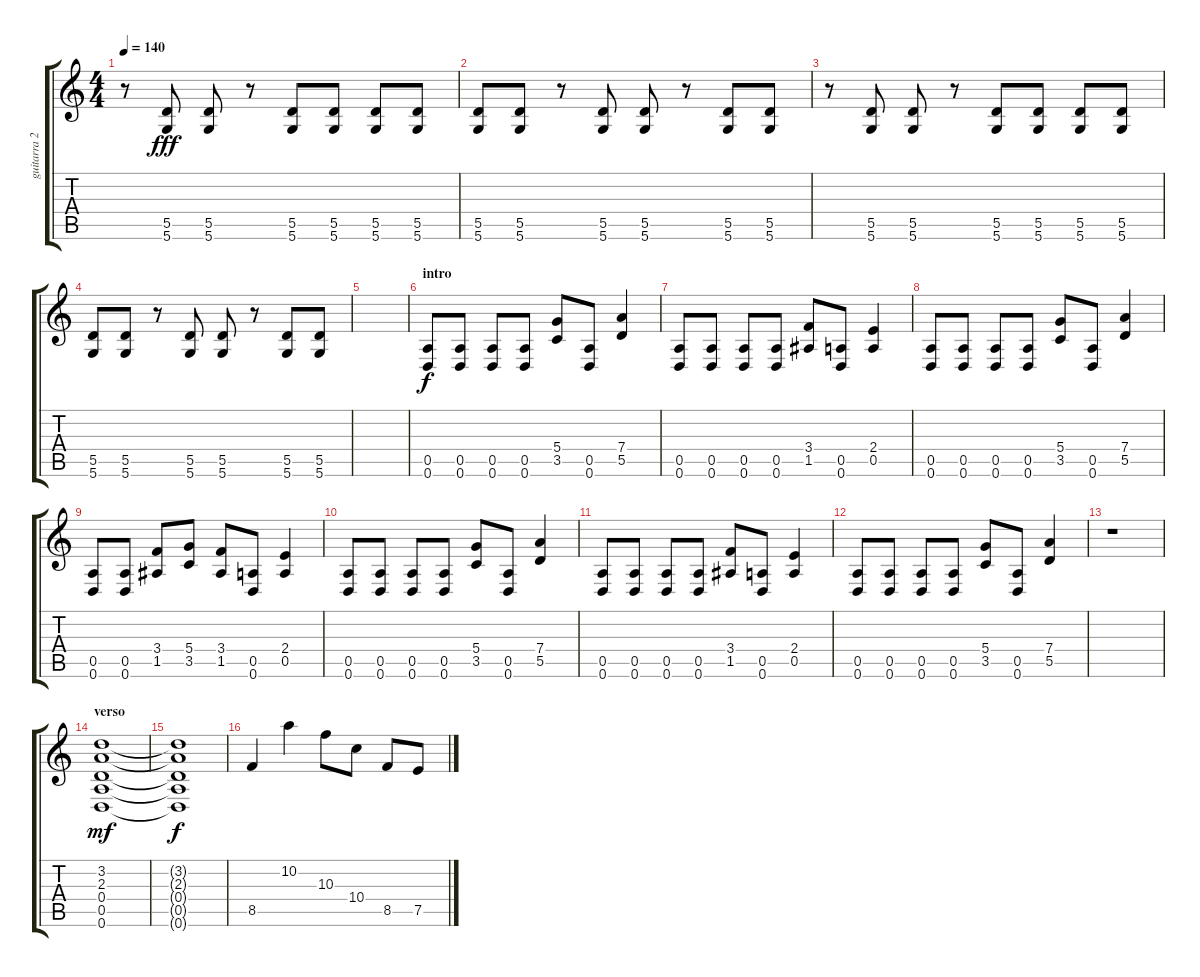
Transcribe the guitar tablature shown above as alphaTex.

\track ("guitarra 2" "guitarra 2") {instrument electricguitarclean}
\staff {score tabs}
\tuning (E4 B3 G3 D3 A2 D2) {hide}
\ts (4 4)
\tempo 140
\clef g2
\ks c
r.8{dy fff} (5.5 5.6).8{instrument distortionguitar} (5.5 5.6).8{instrument distortionguitar} r.8 (5.5 5.6).8{instrument distortionguitar} (5.5 5.6).8{instrument distortionguitar} (5.5 5.6).8{instrument distortionguitar} (5.5 5.6).8{instrument distortionguitar} |
(5.5 5.6).8{instrument distortionguitar} (5.5 5.6).8{instrument distortionguitar} r.8 (5.5 5.6).8{instrument distortionguitar} (5.5 5.6).8{instrument distortionguitar} r.8 (5.5 5.6).8{instrument distortionguitar} (5.5 5.6).8{instrument distortionguitar} |
r.8 (5.5 5.6).8{instrument distortionguitar} (5.5 5.6).8{instrument distortionguitar} r.8 (5.5 5.6).8{instrument distortionguitar} (5.5 5.6).8{instrument distortionguitar} (5.5 5.6).8{instrument distortionguitar} (5.5 5.6).8{instrument distortionguitar} |
(5.5 5.6).8{instrument distortionguitar} (5.5 5.6).8{instrument distortionguitar} r.8 (5.5 5.6).8{instrument distortionguitar} (5.5 5.6).8{instrument distortionguitar} r.8 (5.5 5.6).8{instrument distortionguitar} (5.5 5.6).8{instrument distortionguitar} |
|
\section ("" "intro")
(0.5 0.6).8{dy f volume 8 instrument distortionguitar} (0.5 0.6).8{volume 8 instrument distortionguitar} (0.5 0.6).8{volume 8 instrument distortionguitar} (0.5 0.6).8{volume 8 instrument distortionguitar} (5.4 3.5).8{volume 8 instrument distortionguitar} (0.5 0.6).8{volume 8 instrument distortionguitar} (7.4 5.5).4{volume 8 instrument distortionguitar} |
(0.5 0.6).8{volume 8 instrument distortionguitar} (0.5 0.6).8{volume 8 instrument distortionguitar} (0.5 0.6).8{volume 8 instrument distortionguitar} (0.5 0.6).8{volume 8 instrument distortionguitar} (3.4 1.5).8{volume 8 instrument distortionguitar} (0.5 0.6).8{volume 8 instrument distortionguitar} (2.4 0.5).4{volume 8 instrument distortionguitar} |
(0.5 0.6).8{volume 8 instrument distortionguitar} (0.5 0.6).8{volume 8 instrument distortionguitar} (0.5 0.6).8{volume 8 instrument distortionguitar} (0.5 0.6).8{volume 8 instrument distortionguitar} (5.4 3.5).8{volume 8 instrument distortionguitar} (0.5 0.6).8{volume 8 instrument distortionguitar} (7.4 5.5).4{volume 8 instrument distortionguitar} |
(0.5 0.6).8{volume 8 instrument distortionguitar} (0.5 0.6).8{volume 8 instrument distortionguitar} (3.4 1.5).8{volume 8 instrument distortionguitar} (5.4 3.5).8{volume 8 instrument distortionguitar} (3.4 1.5).8{volume 8 instrument distortionguitar} (0.5 0.6).8{volume 8 instrument distortionguitar} (2.4 0.5).4{volume 8 instrument distortionguitar} |
(0.5 0.6).8{volume 8 instrument distortionguitar} (0.5 0.6).8{volume 8 instrument distortionguitar} (0.5 0.6).8{volume 8 instrument distortionguitar} (0.5 0.6).8{volume 8 instrument distortionguitar} (5.4 3.5).8{volume 8 instrument distortionguitar} (0.5 0.6).8{volume 8 instrument distortionguitar} (7.4 5.5).4{volume 8 instrument distortionguitar} |
(0.5 0.6).8{volume 8 instrument distortionguitar} (0.5 0.6).8{volume 8 instrument distortionguitar} (0.5 0.6).8{volume 8 instrument distortionguitar} (0.5 0.6).8{volume 8 instrument distortionguitar} (3.4 1.5).8{volume 8 instrument distortionguitar} (0.5 0.6).8{volume 8 instrument distortionguitar} (2.4 0.5).4{volume 8 instrument distortionguitar} |
(0.5 0.6).8{volume 8 instrument distortionguitar} (0.5 0.6).8{volume 8 instrument distortionguitar} (0.5 0.6).8{volume 8 instrument distortionguitar} (0.5 0.6).8{volume 8 instrument distortionguitar} (5.4 3.5).8{volume 8 instrument distortionguitar} (0.5 0.6).8{volume 8 instrument distortionguitar} (7.4 5.5).4{volume 8 instrument distortionguitar} |
r.1 |
\section ("" "verso")
(3.2 2.3 0.4 0.5 0.6).1{dy mf volume 8 instrument distortionguitar} |
(3.2{t} 2.3{t} 0.4{t} 0.5{t} 0.6{t}).1{dy f} |
8.5.4{volume 11 instrument electricguitarclean} 10.2.4 10.3.8 10.4.8 8.5.8 7.5.8
